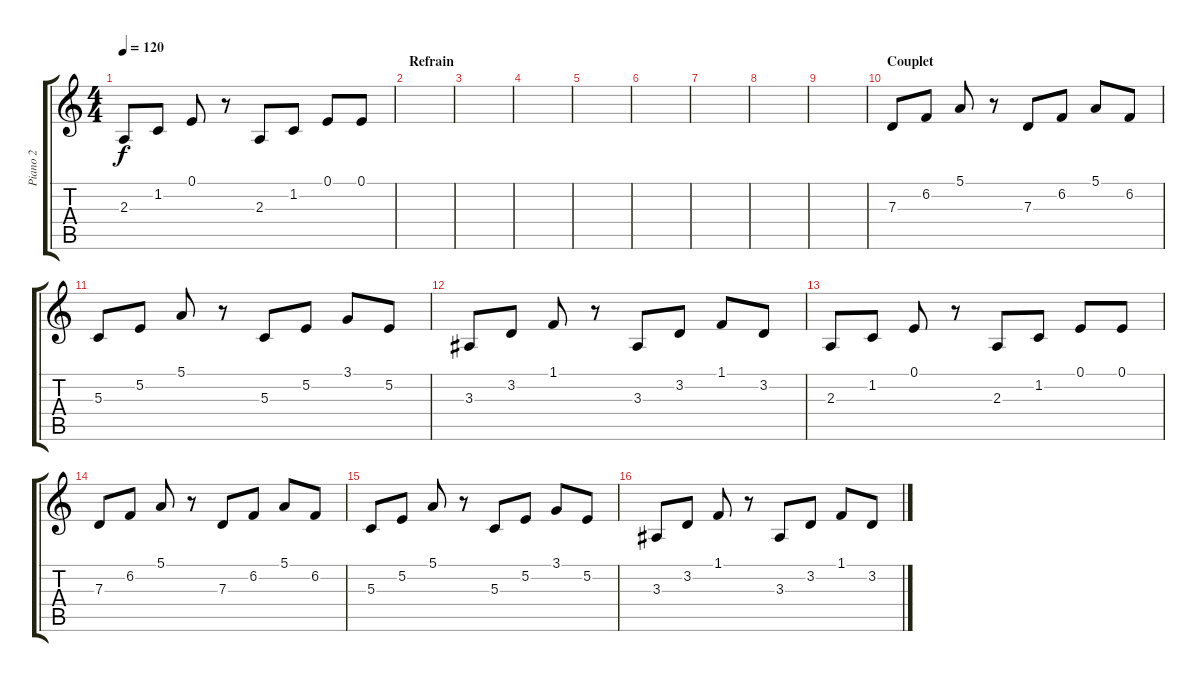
\track ("Piano 2" "Piano 2") {instrument electricgrandpiano}
\staff {score tabs}
\tuning (E4 B3 G3 D3 A2 E2) {hide}
\ts (4 4)
\tempo 120
\clef g2
\ks c
2.3.8{dy f} 1.2.8 0.1.8 r.8 2.3.8 1.2.8 0.1.8 0.1.8 |
\section ("" "Refrain")
|
|
|
|
|
|
|
|
\section ("" "Couplet")
7.3.8 6.2.8 5.1.8 r.8 7.3.8 6.2.8 5.1.8 6.2.8 |
5.3.8 5.2.8 5.1.8 r.8 5.3.8 5.2.8 3.1.8 5.2.8 |
3.3.8 3.2.8 1.1.8 r.8 3.3.8 3.2.8 1.1.8 3.2.8 |
2.3.8 1.2.8 0.1.8 r.8 2.3.8 1.2.8 0.1.8 0.1.8 |
7.3.8 6.2.8 5.1.8 r.8 7.3.8 6.2.8 5.1.8 6.2.8 |
5.3.8 5.2.8 5.1.8 r.8 5.3.8 5.2.8 3.1.8 5.2.8 |
3.3.8 3.2.8 1.1.8 r.8 3.3.8 3.2.8 1.1.8 3.2.8
